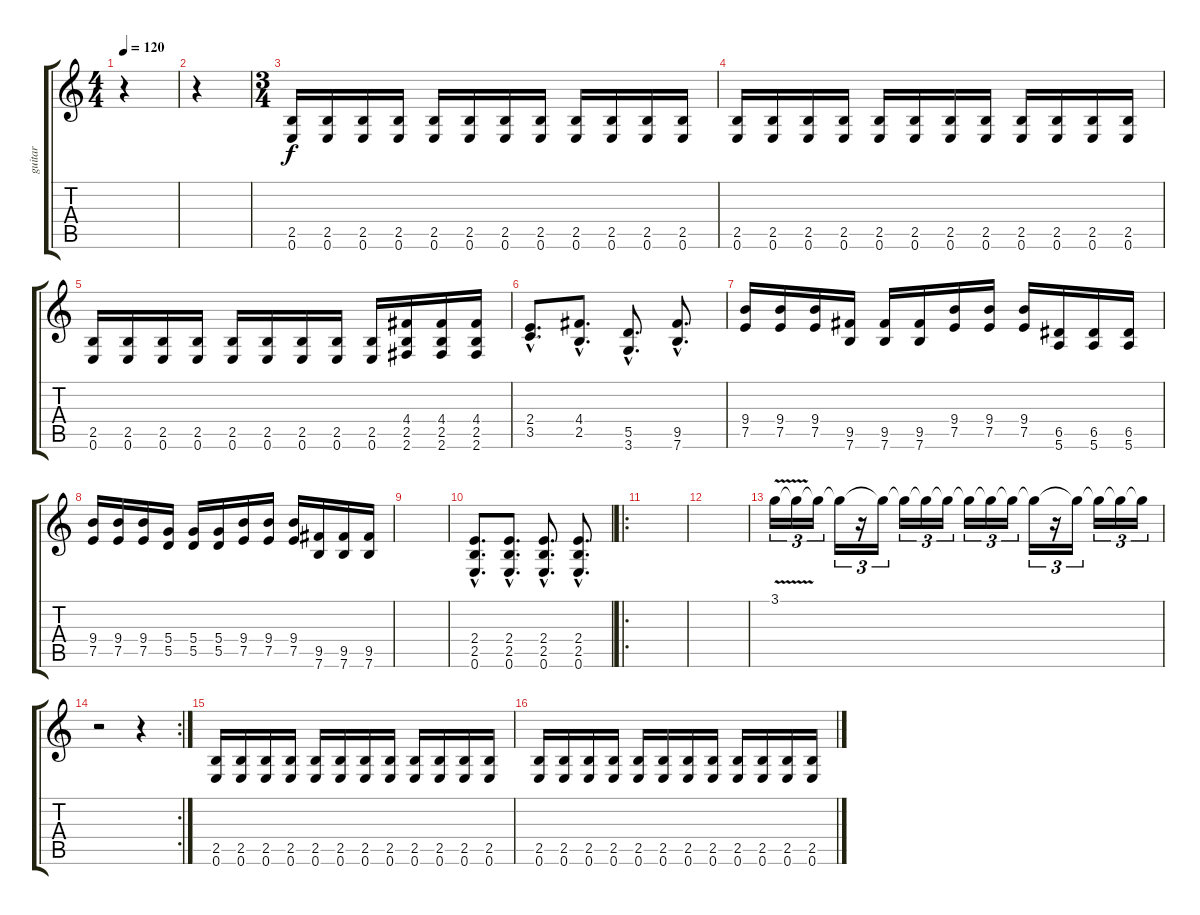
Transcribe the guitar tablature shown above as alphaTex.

\track ("guitar" "guitar") {instrument distortionguitar}
\staff {score tabs}
\tuning (E4 B3 G3 D3 A2 E2) {hide}
\ts (4 4)
\tempo 120
\clef g2
\ks c
r.4{dy f} |
r.4 |
\ts (3 4)
(2.5 0.6).16 (2.5 0.6).16 (2.5 0.6).16 (2.5 0.6).16 (2.5 0.6).16 (2.5 0.6).16 (2.5 0.6).16 (2.5 0.6).16 (2.5 0.6).16 (2.5 0.6).16 (2.5 0.6).16 (2.5 0.6).16 |
(2.5 0.6).16 (2.5 0.6).16 (2.5 0.6).16 (2.5 0.6).16 (2.5 0.6).16 (2.5 0.6).16 (2.5 0.6).16 (2.5 0.6).16 (2.5 0.6).16 (2.5 0.6).16 (2.5 0.6).16 (2.5 0.6).16 |
(2.5 0.6).16 (2.5 0.6).16 (2.5 0.6).16 (2.5 0.6).16 (2.5 0.6).16 (2.5 0.6).16 (2.5 0.6).16 (2.5 0.6).16 (2.5 0.6).16 (4.4 2.5 2.6).16 (4.4 2.5 2.6).16 (4.4 2.5 2.6).16 |
(2.4{hac} 3.5{hac}).8{d} (4.4{hac} 2.5{hac}).8{d} (5.5{hac} 3.6{hac}).8{d} (9.5{hac} 7.6{hac}).8{d} |
(9.4 7.5).16 (9.4 7.5).16 (9.4 7.5).16 (9.5 7.6).16 (9.5 7.6).16 (9.5 7.6).16 (9.4 7.5).16 (9.4 7.5).16 (9.4 7.5).16 (6.5 5.6).16 (6.5 5.6).16 (6.5 5.6).16 |
(9.4 7.5).16 (9.4 7.5).16 (9.4 7.5).16 (5.4 5.5).16 (5.4 5.5).16 (5.4 5.5).16 (9.4 7.5).16 (9.4 7.5).16 (9.4 7.5).16 (9.5 7.6).16 (9.5 7.6).16 (9.5 7.6).16 |
|
(2.4{hac} 2.5{hac} 0.6{hac}).8{d} (2.4{hac} 2.5{hac} 0.6{hac}).8{d} (2.4{hac} 2.5{hac} 0.6{hac}).8{d} (2.4{hac} 2.5{hac} 0.6{hac}).8{d} |
\ro
|
|
3.1{v}.16{tu (3 2)} 3.1{t}.16{tu (3 2)} 3.1{t}.16{tu (3 2)} 3.1{t}.16{tu (3 2)} r.16{tu (3 2)} 3.1{t}.16{tu (3 2)} 3.1{t}.16{tu (3 2)} 3.1{t}.16{tu (3 2)} 3.1{t}.16{tu (3 2)} 3.1{t}.16{tu (3 2)} 3.1{t}.16{tu (3 2)} 3.1{t}.16{tu (3 2)} 3.1{t}.16{tu (3 2)} r.16{tu (3 2)} 3.1{t}.16{tu (3 2)} 3.1{t}.16{tu (3 2)} 3.1{t}.16{tu (3 2)} 3.1{t}.16{tu (3 2)} |
\rc 2
r.2 r.4 |
(2.5 0.6).16 (2.5 0.6).16 (2.5 0.6).16 (2.5 0.6).16 (2.5 0.6).16 (2.5 0.6).16 (2.5 0.6).16 (2.5 0.6).16 (2.5 0.6).16 (2.5 0.6).16 (2.5 0.6).16 (2.5 0.6).16 |
(2.5 0.6).16 (2.5 0.6).16 (2.5 0.6).16 (2.5 0.6).16 (2.5 0.6).16 (2.5 0.6).16 (2.5 0.6).16 (2.5 0.6).16 (2.5 0.6).16 (2.5 0.6).16 (2.5 0.6).16 (2.5 0.6).16
